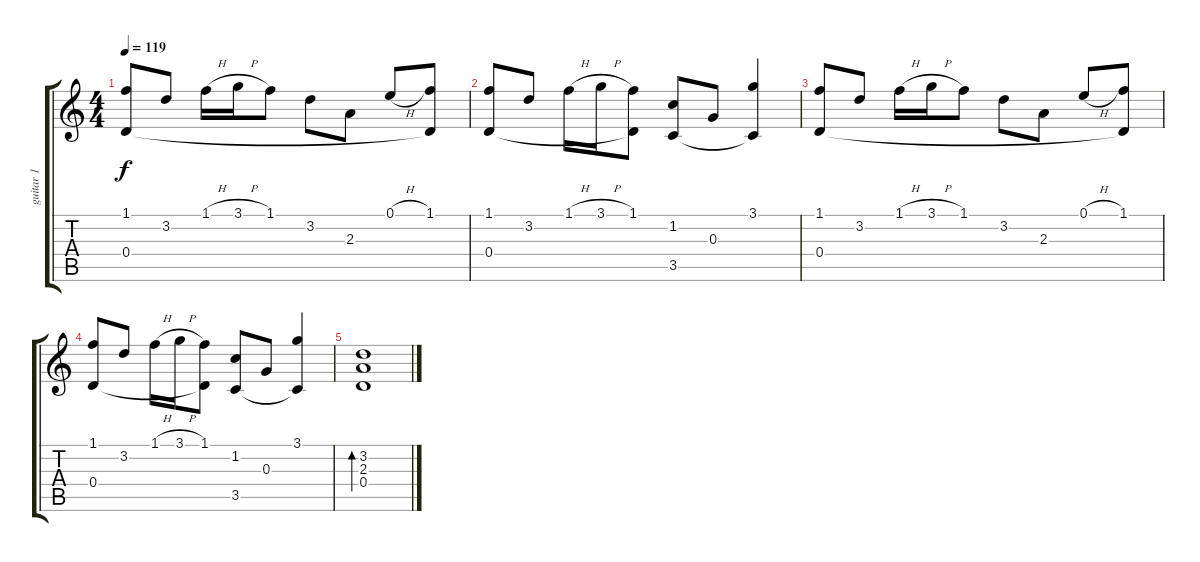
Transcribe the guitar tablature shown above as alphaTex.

\track ("guitar 1" "guitar 1") {instrument acousticguitarnylon}
\staff {score tabs}
\tuning (E4 B3 G3 D3 A2 E2) {hide}
\ts (4 4)
\tempo 119
\clef g2
\ks c
(1.1 0.4).8{dy f} 3.2.8 1.1{h}.16 3.1{h}.16 1.1.8 3.2.8 2.3.8 0.1{h}.8 (1.1 0.4{t}).8 |
(1.1 0.4).8 3.2.8 1.1{h}.16 3.1{h}.16 (1.1 0.4{t}).8 (1.2 3.5).8 0.3.8 (3.1 3.5{t}).4 |
(1.1 0.4).8 3.2.8 1.1{h}.16 3.1{h}.16 1.1.8 3.2.8 2.3.8 0.1{h}.8 (1.1 0.4{t}).8 |
(1.1 0.4).8 3.2.8 1.1{h}.16 3.1{h}.16 (1.1 0.4{t}).8 (1.2 3.5).8 0.3.8 (3.1 3.5{t}).4 |
(3.2 2.3 0.4).1{bd 240}
